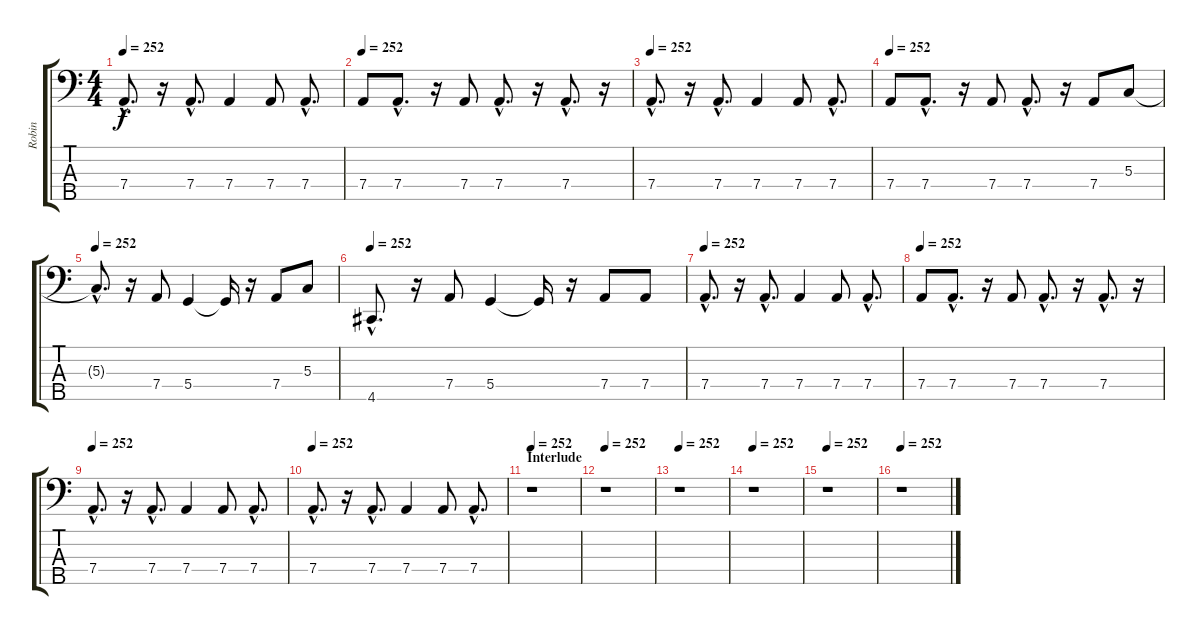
\track ("Robin" "Robin") {instrument electricbassfinger}
\staff {score tabs}
\tuning (F2 C2 G1 D1 A0) {hide}
\ts (4 4)
\tempo 252
\clef f4
\ks c
7.4{hac}.8{d dy f} r.16 7.4{hac}.8{d} 7.4.4 7.4.8 7.4{hac}.8{d} |
\tempo 252
7.4.8 7.4{hac}.8{d} r.16 7.4.8 7.4{hac}.8{d} r.16 7.4{hac}.8{d} r.16 |
\tempo 252
7.4{hac}.8{d} r.16 7.4{hac}.8{d} 7.4.4 7.4.8 7.4{hac}.8{d} |
\tempo 252
7.4.8 7.4{hac}.8{d} r.16 7.4.8 7.4{hac}.8{d} r.16 7.4.8 5.3.8 |
\tempo 252
5.3{hac t}.8{d} r.16 7.4.8 5.4.4 5.4{t}.16 r.16 7.4.8 5.3.8 |
\tempo 252
4.5{hac}.8{d} r.16 7.4.8 5.4.4 5.4{t}.16 r.16 7.4.8 7.4.8 |
\tempo 252
7.4{hac}.8{d} r.16 7.4{hac}.8{d} 7.4.4 7.4.8 7.4{hac}.8{d} |
\tempo 252
7.4.8 7.4{hac}.8{d} r.16 7.4.8 7.4{hac}.8{d} r.16 7.4{hac}.8{d} r.16 |
\tempo 252
7.4{hac}.8{d} r.16 7.4{hac}.8{d} 7.4.4 7.4.8 7.4{hac}.8{d} |
\tempo 252
7.4{hac}.8{d} r.16 7.4{hac}.8{d} 7.4.4 7.4.8 7.4{hac}.8{d} |
\section ("" "Interlude")
\tempo 252
r.1 |
\tempo 252
r.1 |
\tempo 252
r.1 |
\tempo 252
r.1 |
\tempo 252
r.1 |
\tempo 252
r.1
